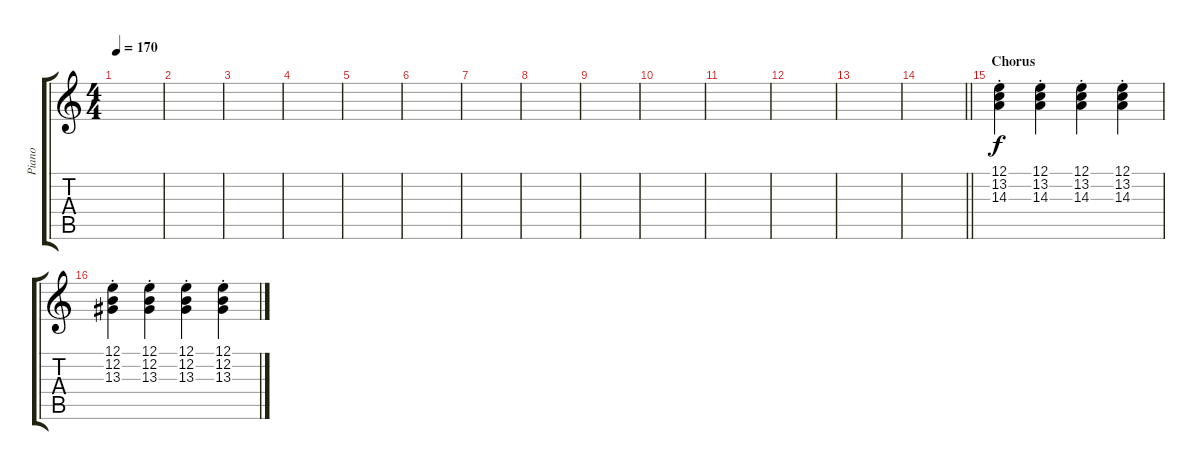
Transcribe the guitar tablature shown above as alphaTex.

\track ("Piano" "Piano") {instrument honkytonkpiano}
\staff {score tabs}
\tuning (E4 B3 G3 D3 A2 E2) {hide}
\ts (4 4)
\tempo 170
\clef g2
\ks aminor
|
|
|
|
|
|
|
|
|
|
|
|
|
\barLineRight lightlight
|
\section ("" "Chorus")
(12.1{st} 13.2{st} 14.3{st}).4 (12.1{st} 13.2{st} 14.3{st}).4 (12.1{st} 13.2{st} 14.3{st}).4 (12.1{st} 13.2{st} 14.3{st}).4 |
(12.1{st} 12.2{st} 13.3{st}).4 (12.1{st} 12.2{st} 13.3{st}).4 (12.1{st} 12.2{st} 13.3{st}).4 (12.1{st} 12.2{st} 13.3{st}).4
